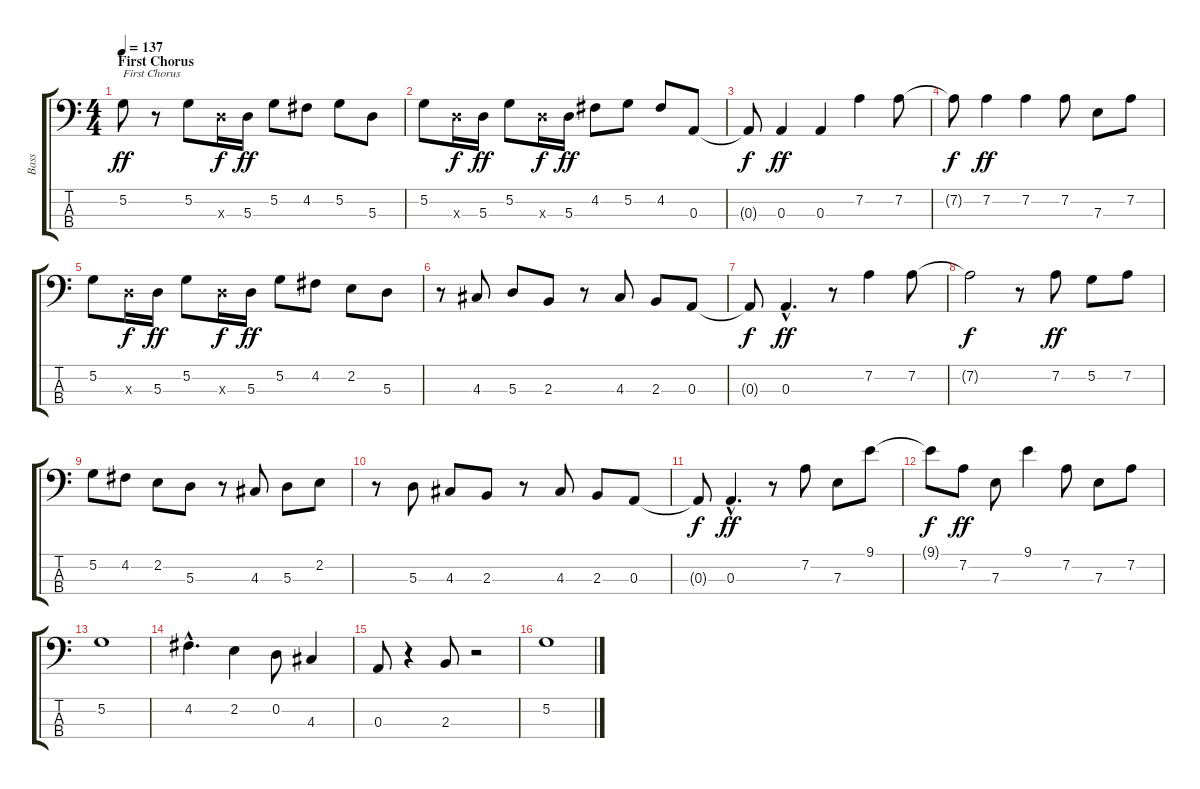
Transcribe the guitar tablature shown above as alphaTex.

\track ("Bass" "Bass") {instrument electricbasspick}
\staff {score tabs}
\tuning (G2 D2 A1 E1) {hide}
\ts (4 4)
\section ("" "First Chorus")
\tempo 137
\clef f4
\ks c
5.2.8{txt "First Chorus" dy ff} r.8 5.2.8 5.3{x}.16{dy f} 5.3.16{dy ff} 5.2.8 4.2.8 5.2.8 5.3.8 |
5.2.8 5.3{x}.16{dy f} 5.3.16{dy ff} 5.2.8 5.3{x}.16{dy f} 5.3.16{dy ff} 4.2.8 5.2.8 4.2.8 0.3.8 |
0.3{t}.8{dy f} 0.3.4{dy ff} 0.3.4 7.2.4 7.2.8 |
7.2{t}.8{dy f} 7.2.4{dy ff} 7.2.4 7.2.8 7.3.8 7.2.8 |
5.2.8 5.3{x}.16{dy f} 5.3.16{dy ff} 5.2.8 5.3{x}.16{dy f} 5.3.16{dy ff} 5.2.8 4.2.8 2.2.8 5.3.8 |
r.8 4.3.8 5.3.8 2.3.8 r.8 4.3.8 2.3.8 0.3.8 |
0.3{t}.8{dy f} 0.3{hac}.4{d dy ff} r.8 7.2.4 7.2.8 |
7.2{t}.2{dy f} r.8 7.2.8{dy ff} 5.2.8 7.2.8 |
5.2.8 4.2.8 2.2.8 5.3.8 r.8 4.3.8 5.3.8 2.2.8 |
r.8 5.3.8 4.3.8 2.3.8 r.8 4.3.8 2.3.8 0.3.8 |
0.3{t}.8{dy f} 0.3{hac}.4{d dy ff} r.8 7.2.8 7.3.8 9.1.8 |
9.1{t}.8{dy f} 7.2.8{dy ff} 7.3.8 9.1.4 7.2.8 7.3.8 7.2.8 |
5.2.1 |
4.2{hac}.4{d} 2.2.4 0.2.8 4.3.4 |
0.3.8 r.4 2.3.8 r.2 |
5.2.1
